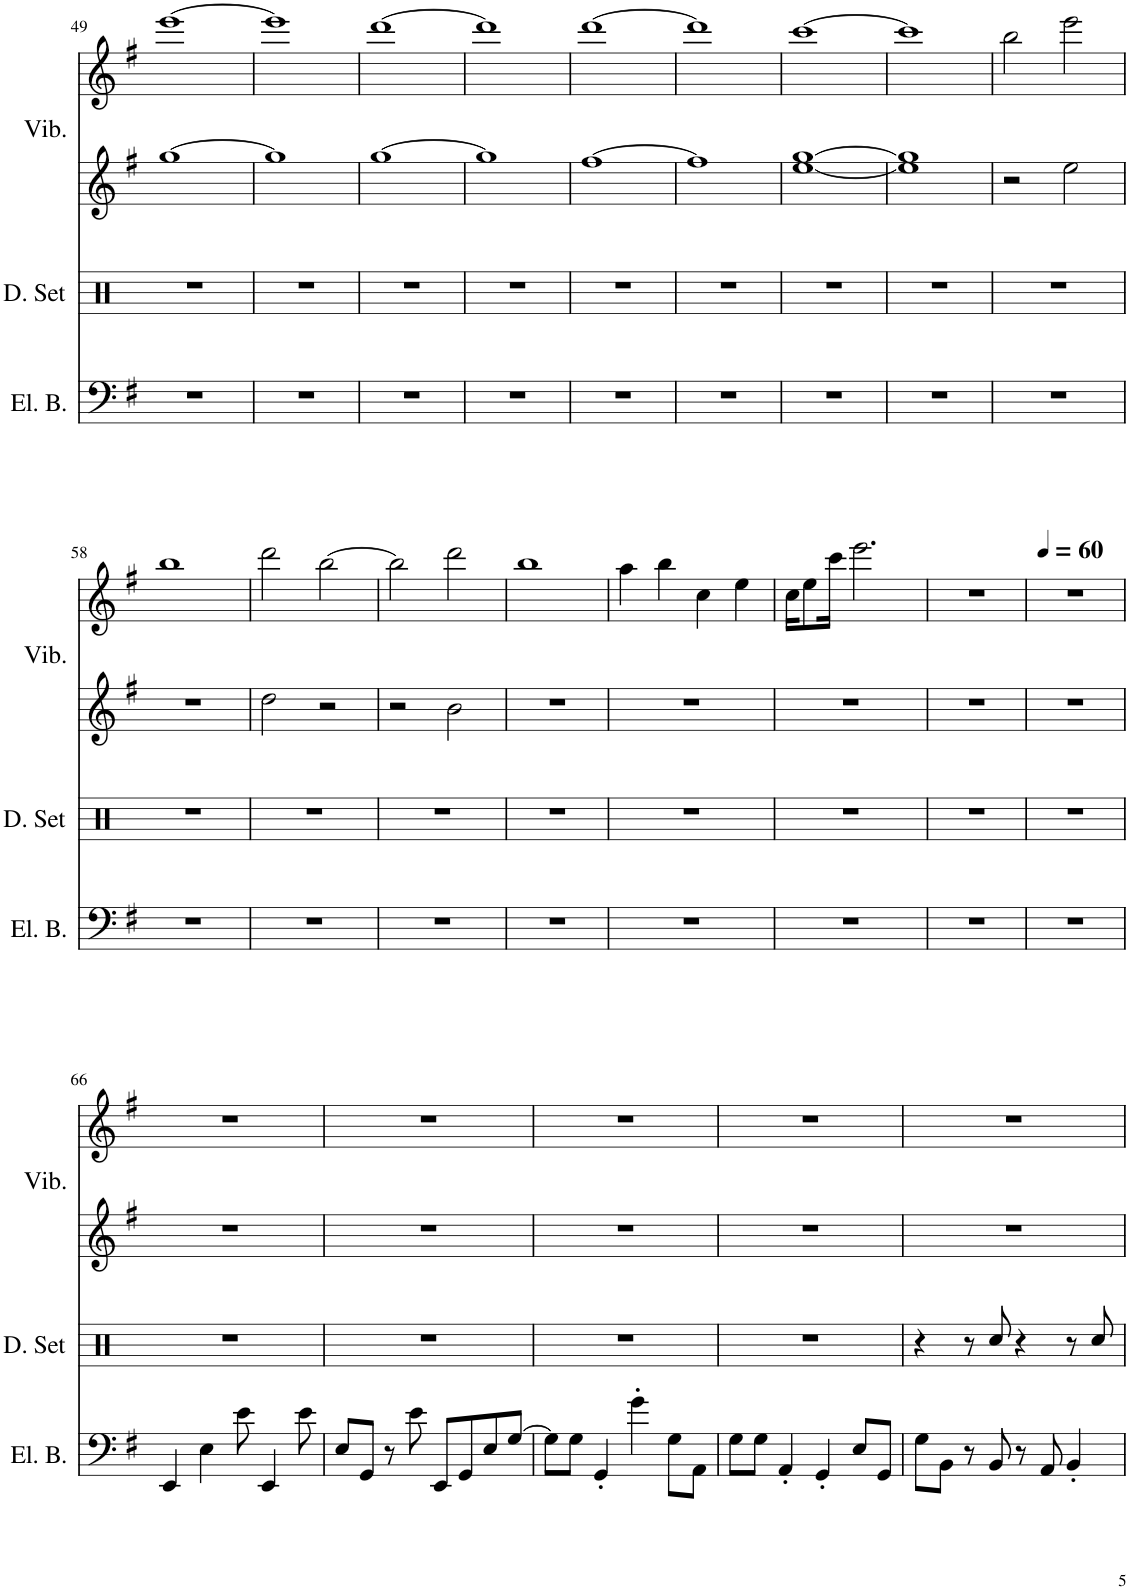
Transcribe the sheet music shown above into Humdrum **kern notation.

**kern	**kern	**kern	**kern
*part3	*part2	*part1	*part1
*staff4	*staff3	*staff2	*staff1
*I"Electric Bass, Bass	*I"Drumset, Drums	*I"Vibraphone, Vibraphone	*
*I'El. B.	*I'D. Set	*I'Vib.	*
!!LO:PB:g=z
*clefF4	*clefX	*clefG2	*clefG2
*Trd7c12	*	*	*
*k[f#]	*k[]	*k[f#]	*k[f#]
*M4/4	*M4/4	*M4/4	*M4/4
=49	=49	=49	=49
1r	1r	[1gg	[1eee
=50	=50	=50	=50
1r	1r	1gg]	1eee]
=51	=51	=51	=51
1r	1r	[1gg	[1ddd
=52	=52	=52	=52
1r	1r	1gg]	1ddd]
=53	=53	=53	=53
1r	1r	[1ff#	[1ddd
=54	=54	=54	=54
1r	1r	1ff#]	1ddd]
=55	=55	=55	=55
1r	1r	[1ee [1gg	[1ccc
=56	=56	=56	=56
1r	1r	1ee] 1gg]	1ccc]
=57	=57	=57	=57
1r	1r	2r	2bb\
.	.	2ee\	2eee\
!!LO:LB:g=z
=58	=58	=58	=58
1r	1r	1r	1bb
=59	=59	=59	=59
1r	1r	2dd\	2ddd\
.	.	2r	[2bb\
=60	=60	=60	=60
1r	1r	2r	2bb\]
.	.	2b\	2ddd\
=61	=61	=61	=61
1r	1r	1r	1bb
=62	=62	=62	=62
1r	1r	1r	4aa\
.	.	.	4bb\
.	.	.	4cc\
.	.	.	4ee\
=63	=63	=63	=63
1r	1r	1r	16cc\KL
.	.	.	8ee\
.	.	.	16ccc\Jk
.	.	.	2.eee\
=64	=64	=64	=64
1r	1r	1r	1r
=65	=65	=65	=65
*	*	*	*MM60
1r	1r	1r	1r
!!LO:LB:g=z
=66	=66	=66	=66
4EE/	1r	1r	1r
4E\	.	.	.
8e\	.	.	.
4EE/	.	.	.
8e\	.	.	.
=67	=67	=67	=67
8E/L	1r	1r	1r
8GG/J	.	.	.
8r	.	.	.
8e\	.	.	.
8EE/L	.	.	.
8GG/	.	.	.
8E/	.	.	.
[8G/J	.	.	.
=68	=68	=68	=68
8G\L]	1r	1r	1r
8G\J	.	.	.
4GG'/	.	.	.
4g'\	.	.	.
8G\L	.	.	.
8AA\J	.	.	.
=69	=69	=69	=69
8G\L	1r	1r	1r
8G\J	.	.	.
4AA'/	.	.	.
4GG'/	.	.	.
8E/L	.	.	.
8GG/J	.	.	.
=70	=70	=70	=70
8G\L	4r	1r	1r
8BB\J	.	.	.
8r	8r	.	.
8BB/	8Rcc/	.	.
8r	4r	.	.
8AA/	.	.	.
4BB'/	8r	.	.
.	8Rcc/	.	.
=	=	=	=
*-	*-	*-	*-
